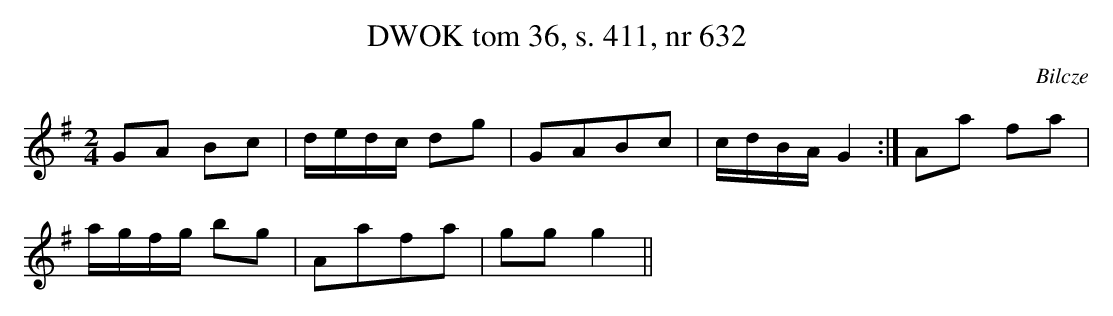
X:1
T: DWOK tom 36, s. 411, nr 632
O:Bilcze
L:1/16
M:2/4
K:G
G2A2 B2c2|dedc d2g2|G2A2B2c2|cdBA G4:|A2a2 f2a2|
agfg b2g2|A2a2f2a2|g2g2g4||
